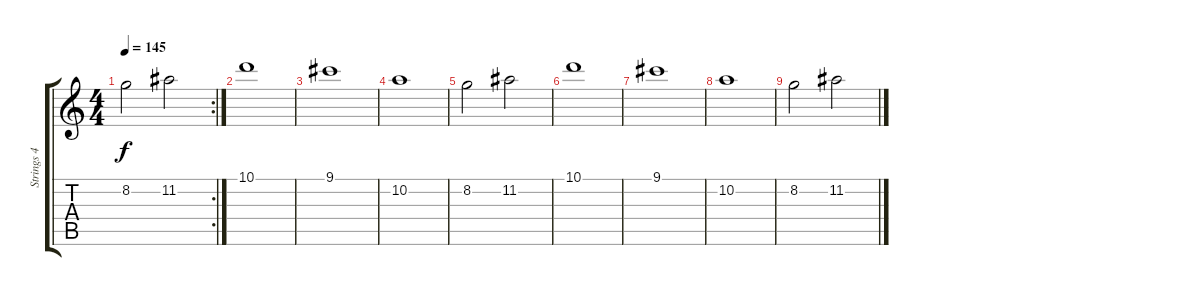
\track ("Strings 4" "Strings 4") {instrument stringensemble1}
\staff {score tabs}
\tuning (E5 B4 G4 D4 A3 E3) {hide}
\rc 2
\ts (4 4)
\tempo 145
\clef g2
\ks c
8.2.2{dy f} 11.2.2 |
10.1.1{volume 10} |
9.1.1 |
10.2.1 |
8.2.2 11.2.2 |
10.1.1{volume 10} |
9.1.1 |
10.2.1 |
8.2.2 11.2.2
